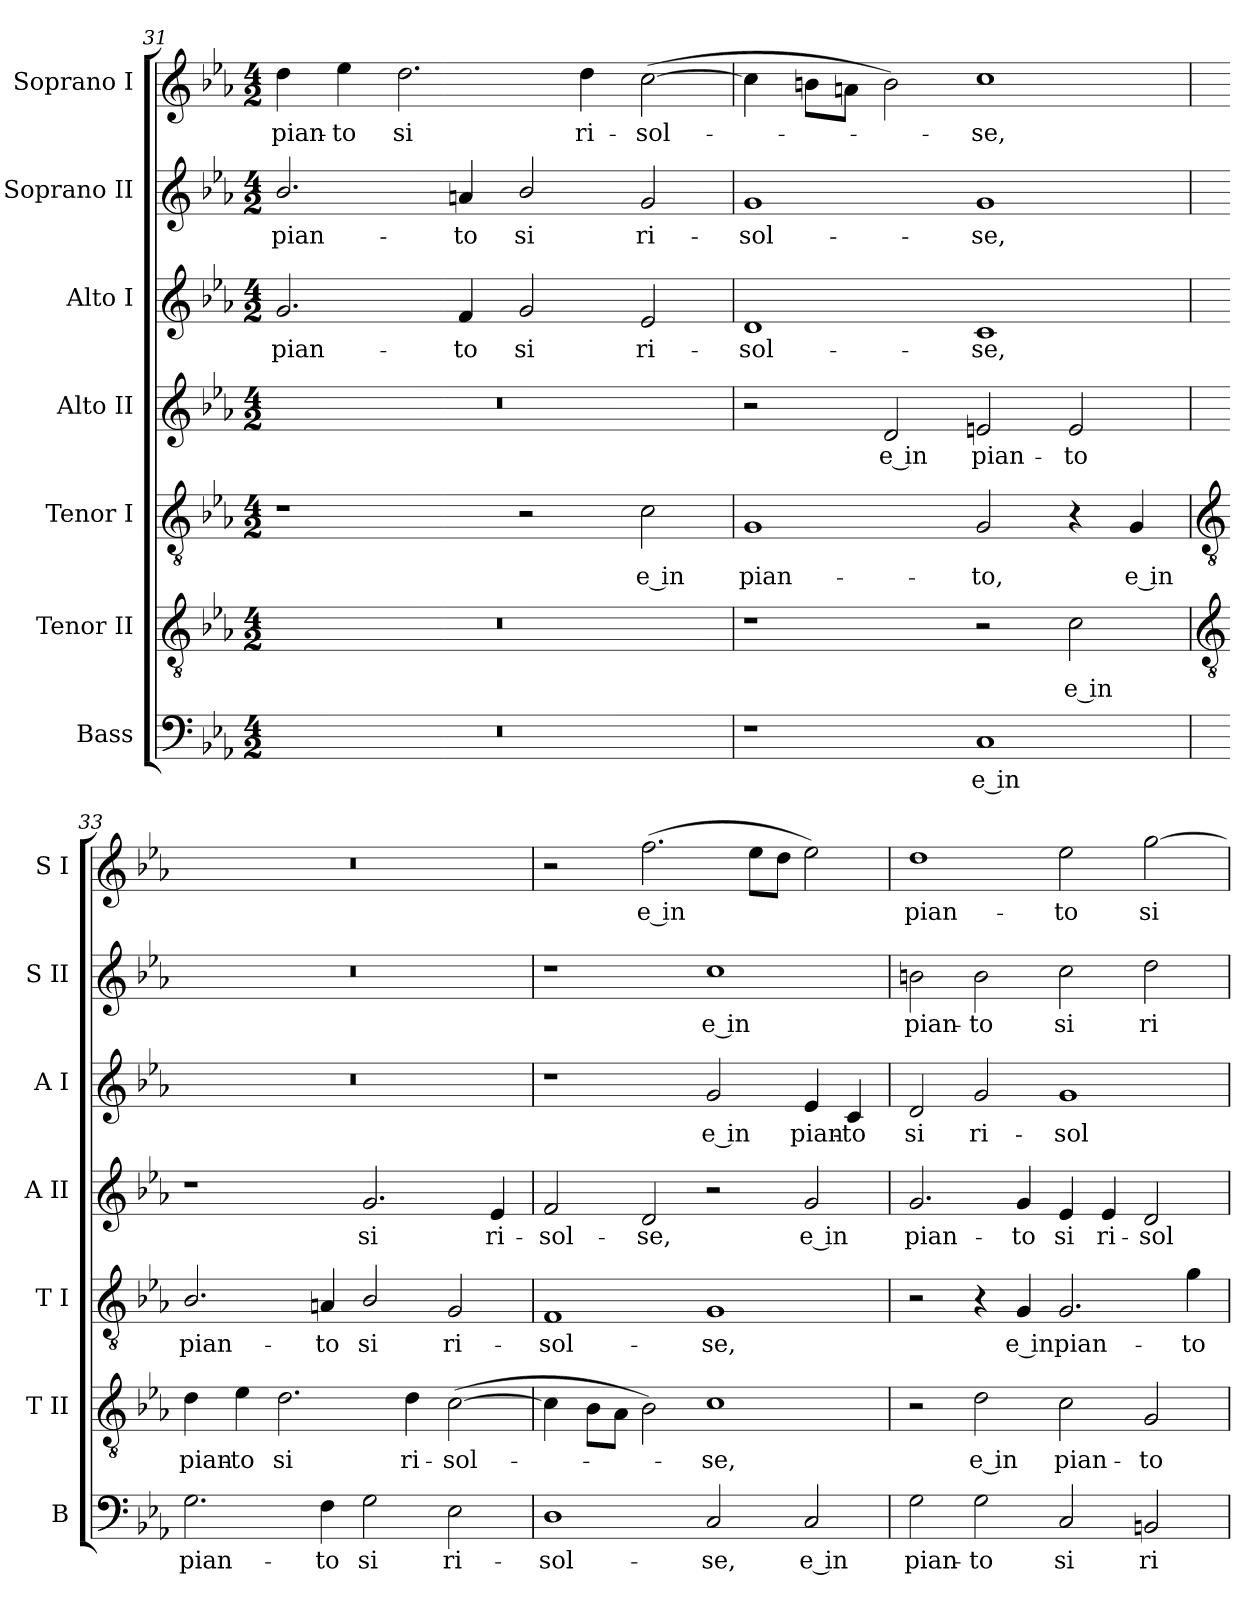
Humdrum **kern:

**kern	**text	**kern	**text	**kern	**text	**kern	**text	**kern	**text	**kern	**text	**kern	**text
*part7	*part7	*part6	*part6	*part5	*part5	*part4	*part4	*part3	*part3	*part2	*part2	*part1	*part1
*staff7	*staff7	*staff6	*staff6	*staff5	*staff5	*staff4	*staff4	*staff3	*staff3	*staff2	*staff2	*staff1	*staff1
*I"Bass	*	*I"Tenor II	*	*I"Tenor I	*	*I"Alto II	*	*I"Alto I	*	*I"Soprano II	*	*I"Soprano I	*
*I'B	*	*I'T II	*	*I'T I	*	*I'A II	*	*I'A I	*	*I'S II	*	*I'S I	*
*clefF4	*	*clefGv2	*	*clefGv2	*	*clefG2	*	*clefG2	*	*clefG2	*	*clefG2	*
*k[b-e-a-]	*	*k[b-e-a-]	*	*k[b-e-a-]	*	*k[b-e-a-]	*	*k[b-e-a-]	*	*k[b-e-a-]	*	*k[b-e-a-]	*
*E-:	*	*E-:	*	*E-:	*	*E-:	*	*E-:	*	*E-:	*	*E-:	*
*M4/2	*	*M4/2	*	*M4/2	*	*M4/2	*	*M4/2	*	*M4/2	*	*M4/2	*
=31	=31	=31	=31	=31	=31	=31	=31	=31	=31	=31	=31	=31	=31
!	!	!	!	!	!	!	!	!	!LO:LY:b	!	!LO:LY:b	!	!LO:LY:b
0r	.	0r	.	1r	.	0r	.	2.g	pian-	2.b-/	pian-	4dd	pian-
!	!	!	!	!	!	!	!	!	!	!	!	!	!LO:LY:b
.	.	.	.	.	.	.	.	.	.	.	.	4ee-	-to
!	!	!	!	!	!	!	!	!	!	!	!	!	!LO:LY:b
.	.	.	.	.	.	.	.	.	.	.	.	2.dd	si
!	!	!	!	!	!	!	!	!	!LO:LY:b	!	!LO:LY:b	!	!
.	.	.	.	.	.	.	.	4f	-to	4an	-to	.	.
!	!	!	!	!	!	!	!	!	!LO:LY:b	!	!LO:LY:b	!	!
.	.	.	.	2r	.	.	.	2g	si	2b-/	si	.	.
!	!	!	!	!	!	!	!	!	!	!	!	!	!LO:LY:b
.	.	.	.	.	.	.	.	.	.	.	.	4dd	ri-
!	!	!	!	!	!LO:LY:b	!	!	!	!LO:LY:b	!	!LO:LY:b	!	!LO:LY:b
.	.	.	.	2c	e in	.	.	2e-	ri-	2g	ri-	(>[2cc	-sol-
=32	=32	=32	=32	=32	=32	=32	=32	=32	=32	=32	=32	=32	=32
!	!	!	!	!	!LO:LY:b	!	!	!	!LO:LY:b	!	!LO:LY:b	!	!
1r	.	1r	.	1G	pian-	2r	.	1d	-sol-	1g	-sol-	4cc]	.
.	.	.	.	.	.	.	.	.	.	.	.	8bn\L	.
.	.	.	.	.	.	.	.	.	.	.	.	8an\J	.
!	!	!	!	!	!	!	!LO:LY:b	!	!	!	!	!	!
.	.	.	.	.	.	2d	e in	.	.	.	.	2b)	.
!	!LO:LY:b	!	!	!	!LO:LY:b	!	!LO:LY:b	!	!LO:LY:b	!	!LO:LY:b	!	!LO:LY:b
1C	e in	2r	.	2G	-to,	2en	pian-	1c	-se,	1g	-se,	1cc	se,
!	!	!	!LO:LY:b	!	!	!	!LO:LY:b	!	!	!	!	!	!
.	.	2c	e in	4r	.	2e	-to	.	.	.	.	.	.
!	!	!	!	!	!LO:LY:b	!	!	!	!	!	!	!	!
.	.	.	.	4G	e in	.	.	.	.	.	.	.	.
!!LO:LB:g=z
=33	=33	=33	=33	=33	=33	=33	=33	=33	=33	=33	=33	=33	=33
*	*	*clefGv2	*	*clefGv2	*	*	*	*	*	*	*	*	*
!	!LO:LY:b	!	!LO:LY:b	!	!LO:LY:b	!	!	!	!	!	!	!	!
2.G	pian-	4d	pian-	2.B-/	pian-	1r	.	0r	.	0r	.	0r	.
!	!	!	!LO:LY:b	!	!	!	!	!	!	!	!	!	!
.	.	4e-	-to	.	.	.	.	.	.	.	.	.	.
!	!	!	!LO:LY:b	!	!	!	!	!	!	!	!	!	!
.	.	2.d	si	.	.	.	.	.	.	.	.	.	.
!	!LO:LY:b	!	!	!	!LO:LY:b	!	!	!	!	!	!	!	!
4F	-to	.	.	4An	-to	.	.	.	.	.	.	.	.
!	!LO:LY:b	!	!	!	!LO:LY:b	!	!LO:LY:b	!	!	!	!	!	!
2G	si	.	.	2B-/	si	2.g	si	.	.	.	.	.	.
!	!	!	!LO:LY:b	!	!	!	!	!	!	!	!	!	!
.	.	4d	ri-	.	.	.	.	.	.	.	.	.	.
!	!LO:LY:b	!	!LO:LY:b	!	!LO:LY:b	!	!	!	!	!	!	!	!
2E-	ri-	(>[2c	-sol-	2G	ri-	.	.	.	.	.	.	.	.
!	!	!	!	!	!	!	!LO:LY:b	!	!	!	!	!	!
.	.	.	.	.	.	4e-	ri-	.	.	.	.	.	.
=34	=34	=34	=34	=34	=34	=34	=34	=34	=34	=34	=34	=34	=34
!	!LO:LY:b	!	!	!	!LO:LY:b	!	!LO:LY:b	!	!	!	!	!	!
1D	-sol-	4c]	.	1F	-sol-	2f	-sol-	1r	.	1r	.	2r	.
.	.	8B-\L	.	.	.	.	.	.	.	.	.	.	.
.	.	8A-\J	.	.	.	.	.	.	.	.	.	.	.
!	!	!	!	!	!	!	!LO:LY:b	!	!	!	!	!	!LO:LY:b
.	.	2B-)	.	.	.	2d	-se,	.	.	.	.	(>2.ff	e in
!	!LO:LY:b	!	!LO:LY:b	!	!LO:LY:b	!	!	!	!LO:LY:b	!	!LO:LY:b	!	!
2C	-se,	1c	se,	1G	-se,	2r	.	2g	e in	1cc	e in	.	.
.	.	.	.	.	.	.	.	.	.	.	.	8ee-L	.
.	.	.	.	.	.	.	.	.	.	.	.	8ddJ	.
!	!LO:LY:b	!	!	!	!	!	!LO:LY:b	!	!LO:LY:b	!	!	!	!
2C	e in	.	.	.	.	2g	e in	4e-	pian-	.	.	2ee-)	.
!	!	!	!	!	!	!	!	!	!LO:LY:b	!	!	!	!
.	.	.	.	.	.	.	.	4c	-to	.	.	.	.
=35	=35	=35	=35	=35	=35	=35	=35	=35	=35	=35	=35	=35	=35
!	!LO:LY:b	!	!	!	!	!	!LO:LY:b	!	!LO:LY:b	!	!LO:LY:b	!	!LO:LY:b
2G	pian-	2r	.	2r	.	2.g	pian-	2d	si	2bn	pian-	1dd	pian-
!	!LO:LY:b	!	!LO:LY:b	!	!	!	!	!	!LO:LY:b	!	!LO:LY:b	!	!
2G	-to	2d	e in	4r	.	.	.	2g	ri-	2b	-to	.	.
!	!	!	!	!	!LO:LY:b	!	!LO:LY:b	!	!	!	!	!	!
.	.	.	.	4G	e in	4g	-to	.	.	.	.	.	.
!	!LO:LY:b	!	!LO:LY:b	!	!LO:LY:b	!	!LO:LY:b	!	!LO:LY:b	!	!LO:LY:b	!	!LO:LY:b
2C	si	2c	pian-	2.G	pian-	4e-	si	1g	-sol-	2cc	si	2ee-	-to
!	!	!	!	!	!	!	!LO:LY:b	!	!	!	!	!	!
.	.	.	.	.	.	4e-	ri-	.	.	.	.	.	.
!	!LO:LY:b	!	!LO:LY:b	!	!	!	!LO:LY:b	!	!	!	!LO:LY:b	!	!LO:LY:b
2BBn	ri-	2G	-to	.	.	2d	-sol-	.	.	2dd	ri-	[2gg	si
!	!	!	!	!	!LO:LY:b	!	!	!	!	!	!	!	!
.	.	.	.	4g	-to	.	.	.	.	.	.	.	.
=	=	=	=	=	=	=	=	=	=	=	=	=	=
*-	*-	*-	*-	*-	*-	*-	*-	*-	*-	*-	*-	*-	*-
